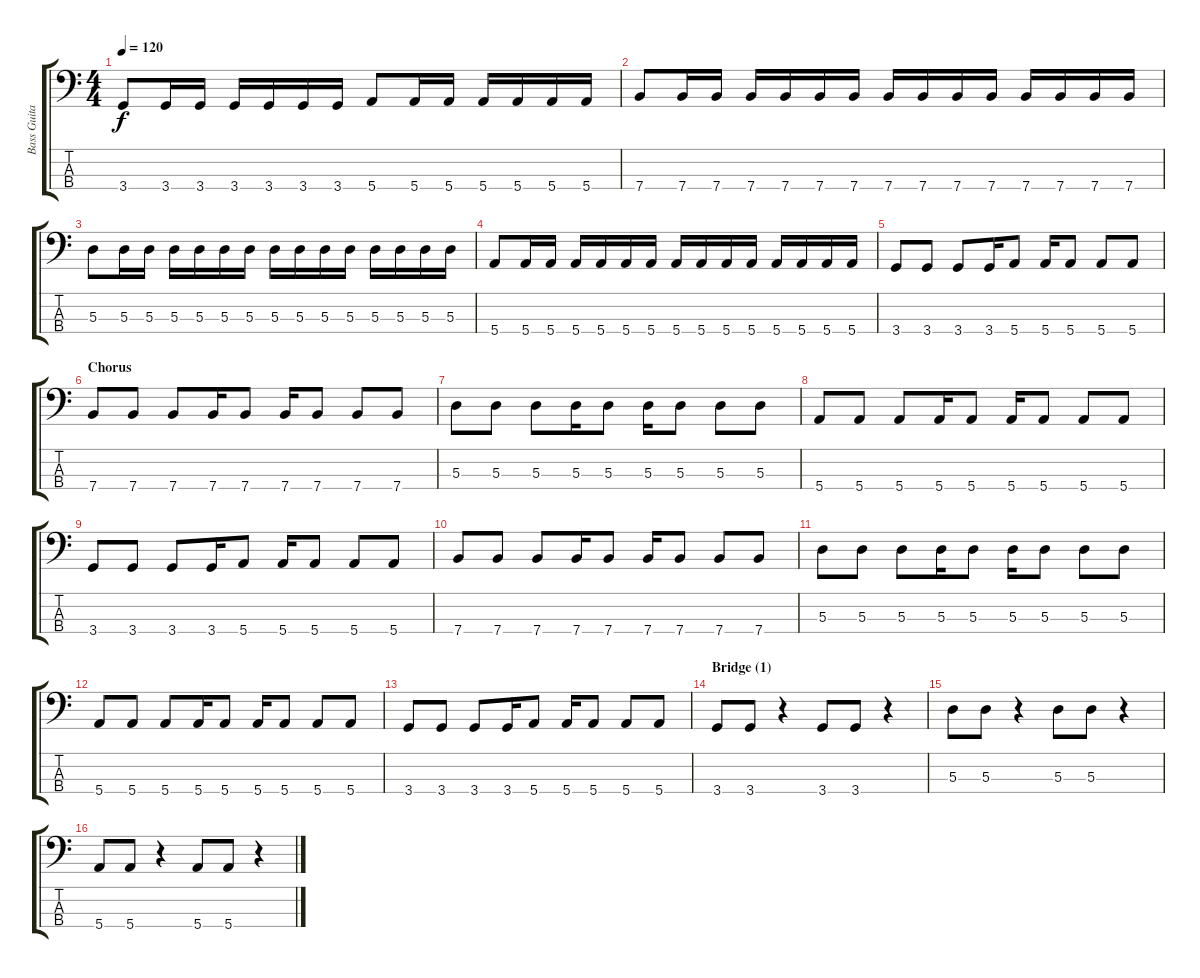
\track ("Bass Guitar" "Bass Guita") {instrument electricbasspick}
\staff {score tabs}
\tuning (G2 D2 A1 E1) {hide}
\ts (4 4)
\tempo 120
\clef f4
\ks c
3.4.8{dy f} 3.4.16 3.4.16 3.4.16 3.4.16 3.4.16 3.4.16 5.4.8 5.4.16 5.4.16 5.4.16 5.4.16 5.4.16 5.4.16 |
7.4.8 7.4.16 7.4.16 7.4.16 7.4.16 7.4.16 7.4.16 7.4.16 7.4.16 7.4.16 7.4.16 7.4.16 7.4.16 7.4.16 7.4.16 |
5.3.8 5.3.16 5.3.16 5.3.16 5.3.16 5.3.16 5.3.16 5.3.16 5.3.16 5.3.16 5.3.16 5.3.16 5.3.16 5.3.16 5.3.16 |
5.4.8 5.4.16 5.4.16 5.4.16 5.4.16 5.4.16 5.4.16 5.4.16 5.4.16 5.4.16 5.4.16 5.4.16 5.4.16 5.4.16 5.4.16 |
3.4.8 3.4.8 3.4.8 3.4.16 5.4.8 5.4.16 5.4.8 5.4.8 5.4.8 |
\section ("" "Chorus")
7.4.8 7.4.8 7.4.8 7.4.16 7.4.8 7.4.16 7.4.8 7.4.8 7.4.8 |
5.3.8 5.3.8 5.3.8 5.3.16 5.3.8 5.3.16 5.3.8 5.3.8 5.3.8 |
5.4.8 5.4.8 5.4.8 5.4.16 5.4.8 5.4.16 5.4.8 5.4.8 5.4.8 |
3.4.8 3.4.8 3.4.8 3.4.16 5.4.8 5.4.16 5.4.8 5.4.8 5.4.8 |
7.4.8 7.4.8 7.4.8 7.4.16 7.4.8 7.4.16 7.4.8 7.4.8 7.4.8 |
5.3.8 5.3.8 5.3.8 5.3.16 5.3.8 5.3.16 5.3.8 5.3.8 5.3.8 |
5.4.8 5.4.8 5.4.8 5.4.16 5.4.8 5.4.16 5.4.8 5.4.8 5.4.8 |
3.4.8 3.4.8 3.4.8 3.4.16 5.4.8 5.4.16 5.4.8 5.4.8 5.4.8 |
\section ("" "Bridge (1)")
3.4.8 3.4.8 r.4 3.4.8 3.4.8 r.4 |
5.3.8 5.3.8 r.4 5.3.8 5.3.8 r.4 |
5.4.8 5.4.8 r.4 5.4.8 5.4.8 r.4
